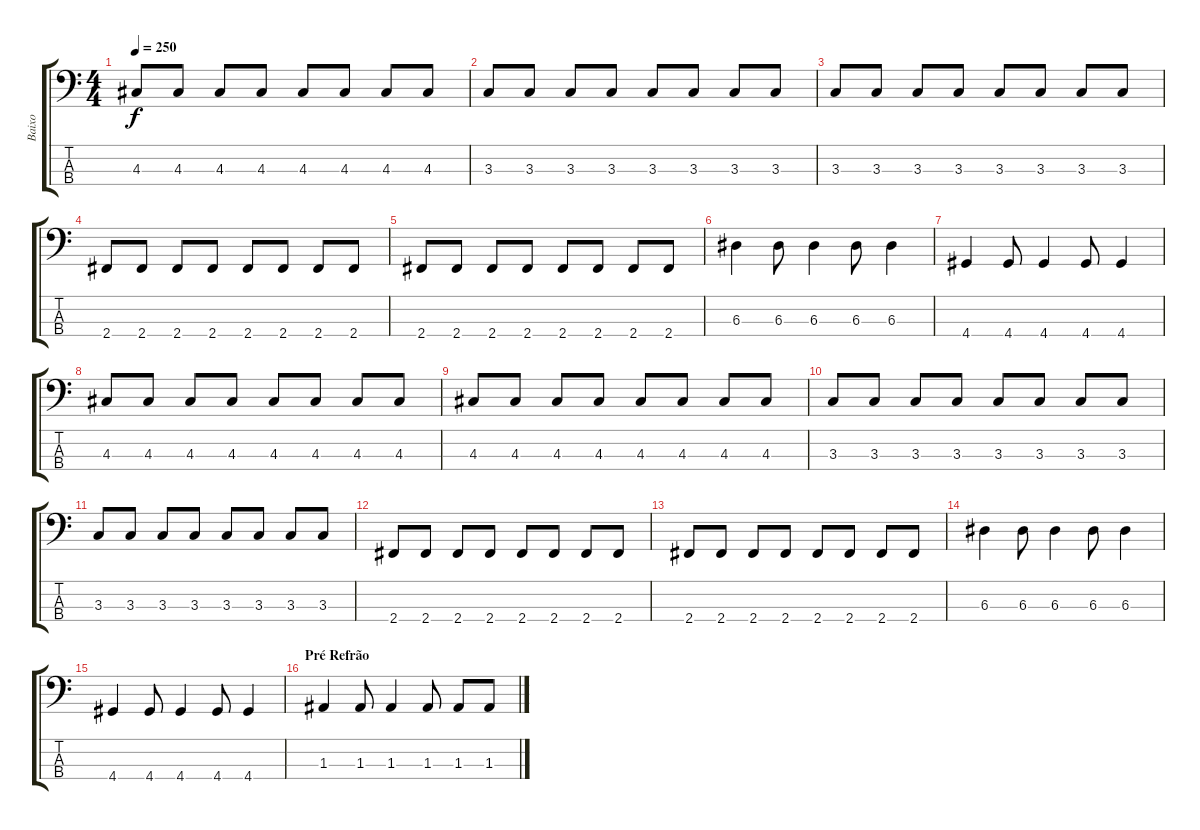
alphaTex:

\track ("Baixo" "Baixo") {instrument electricbasspick}
\staff {score tabs}
\tuning (G2 D2 A1 E1) {hide}
\ts (4 4)
\tempo 250
\clef f4
\ks c
4.3.8{dy f} 4.3.8 4.3.8 4.3.8 4.3.8 4.3.8 4.3.8 4.3.8 |
3.3.8 3.3.8 3.3.8 3.3.8 3.3.8 3.3.8 3.3.8 3.3.8 |
3.3.8 3.3.8 3.3.8 3.3.8 3.3.8 3.3.8 3.3.8 3.3.8 |
2.4.8 2.4.8 2.4.8 2.4.8 2.4.8 2.4.8 2.4.8 2.4.8 |
2.4.8 2.4.8 2.4.8 2.4.8 2.4.8 2.4.8 2.4.8 2.4.8 |
6.3.4 6.3.8 6.3.4 6.3.8 6.3.4 |
4.4.4 4.4.8 4.4.4 4.4.8 4.4.4 |
4.3.8 4.3.8 4.3.8 4.3.8 4.3.8 4.3.8 4.3.8 4.3.8 |
4.3.8 4.3.8 4.3.8 4.3.8 4.3.8 4.3.8 4.3.8 4.3.8 |
3.3.8 3.3.8 3.3.8 3.3.8 3.3.8 3.3.8 3.3.8 3.3.8 |
3.3.8 3.3.8 3.3.8 3.3.8 3.3.8 3.3.8 3.3.8 3.3.8 |
2.4.8 2.4.8 2.4.8 2.4.8 2.4.8 2.4.8 2.4.8 2.4.8 |
2.4.8 2.4.8 2.4.8 2.4.8 2.4.8 2.4.8 2.4.8 2.4.8 |
6.3.4 6.3.8 6.3.4 6.3.8 6.3.4 |
4.4.4 4.4.8 4.4.4 4.4.8 4.4.4 |
\section ("" "Pré Refrão")
1.3.4 1.3.8 1.3.4 1.3.8 1.3.8 1.3.8
